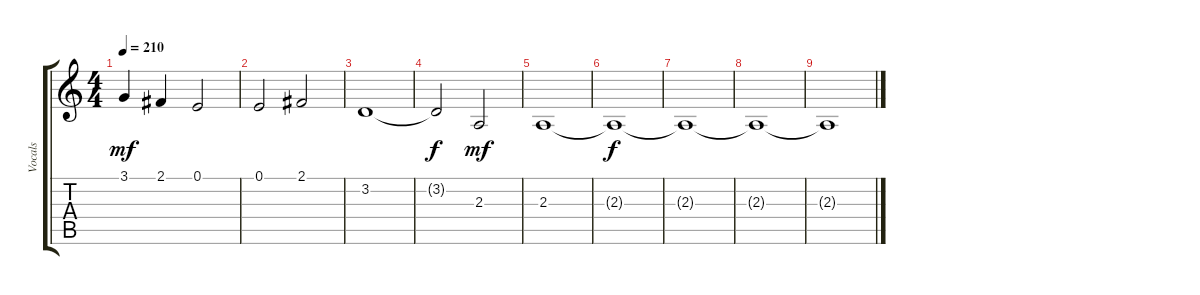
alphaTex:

\track ("Vocals" "Vocals") {instrument oboe}
\staff {score tabs}
\tuning (E4 B3 G3 D3 A2 E2) {hide}
\ts (4 4)
\tempo 210
\clef g2
\ks c
3.1.4{dy mf} 2.1.4 0.1.2 |
0.1.2 2.1.2 |
3.2.1 |
3.2{t}.2{dy f} 2.3.2{dy mf} |
2.3.1{volume 0} |
2.3{t}.1{dy f} |
2.3{t}.1 |
2.3{t}.1 |
2.3{t}.1
